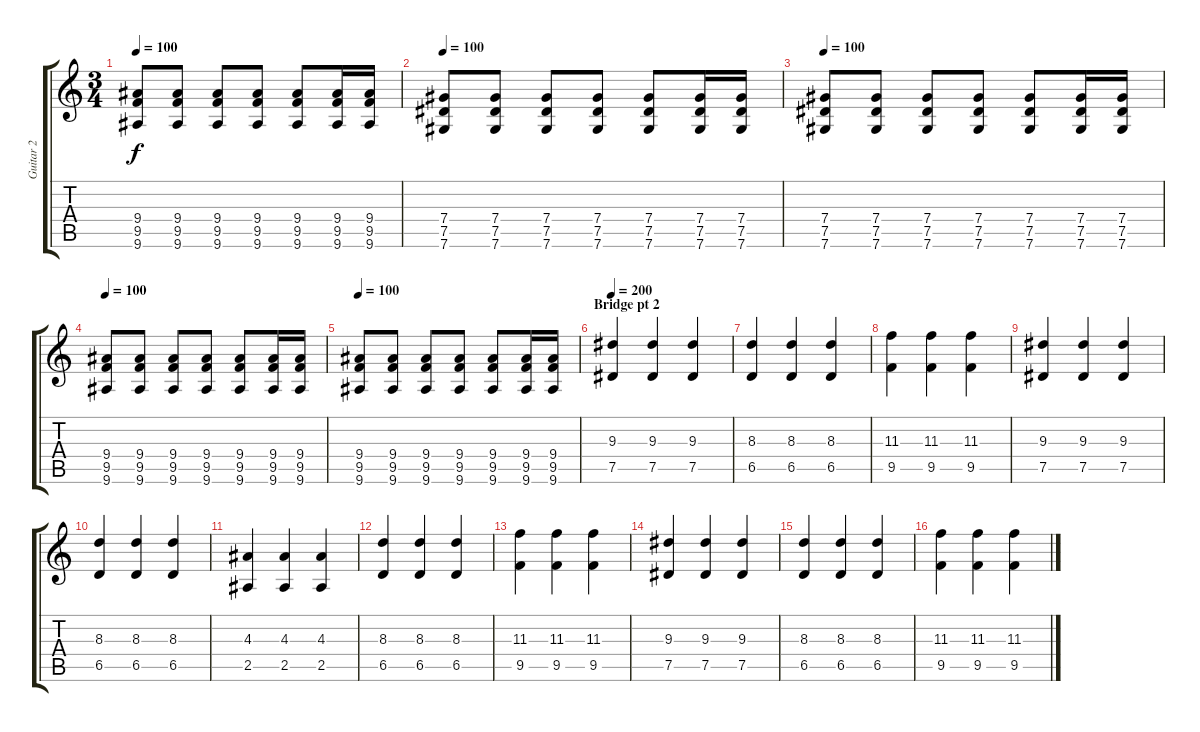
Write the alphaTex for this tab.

\track ("Guitar 2" "Guitar 2") {instrument overdrivenguitar}
\staff {score tabs}
\tuning (Eb4 Bb3 Gb3 Db3 Ab2 Db2) {hide}
\ts (3 4)
\tempo 100
\clef g2
\ks c
(9.4 9.5 9.6).8{dy f} (9.4 9.5 9.6).8 (9.4 9.5 9.6).8 (9.4 9.5 9.6).8 (9.4 9.5 9.6).8 (9.4 9.5 9.6).16 (9.4 9.5 9.6).16 |
\tempo 100
(7.4 7.5 7.6).8 (7.4 7.5 7.6).8 (7.4 7.5 7.6).8 (7.4 7.5 7.6).8 (7.4 7.5 7.6).8 (7.4 7.5 7.6).16 (7.4 7.5 7.6).16 |
\tempo 100
(7.4 7.5 7.6).8 (7.4 7.5 7.6).8 (7.4 7.5 7.6).8 (7.4 7.5 7.6).8 (7.4 7.5 7.6).8 (7.4 7.5 7.6).16 (7.4 7.5 7.6).16 |
\tempo 100
(9.4 9.5 9.6).8 (9.4 9.5 9.6).8 (9.4 9.5 9.6).8 (9.4 9.5 9.6).8 (9.4 9.5 9.6).8 (9.4 9.5 9.6).16 (9.4 9.5 9.6).16 |
\tempo 100
(9.4 9.5 9.6).8 (9.4 9.5 9.6).8 (9.4 9.5 9.6).8 (9.4 9.5 9.6).8 (9.4 9.5 9.6).8 (9.4 9.5 9.6).16 (9.4 9.5 9.6).16 |
\section ("" "Bridge pt 2")
\tempo 200
(9.3 7.5).4 (9.3 7.5).4 (9.3 7.5).4 |
(8.3 6.5).4 (8.3 6.5).4 (8.3 6.5).4 |
(11.3 9.5).4 (11.3 9.5).4 (11.3 9.5).4 |
(9.3 7.5).4 (9.3 7.5).4 (9.3 7.5).4 |
(8.3 6.5).4 (8.3 6.5).4 (8.3 6.5).4 |
(4.3 2.5).4 (4.3 2.5).4 (4.3 2.5).4 |
(8.3 6.5).4 (8.3 6.5).4 (8.3 6.5).4 |
(11.3 9.5).4 (11.3 9.5).4 (11.3 9.5).4 |
(9.3 7.5).4 (9.3 7.5).4 (9.3 7.5).4 |
(8.3 6.5).4 (8.3 6.5).4 (8.3 6.5).4 |
(11.3 9.5).4 (11.3 9.5).4 (11.3 9.5).4
